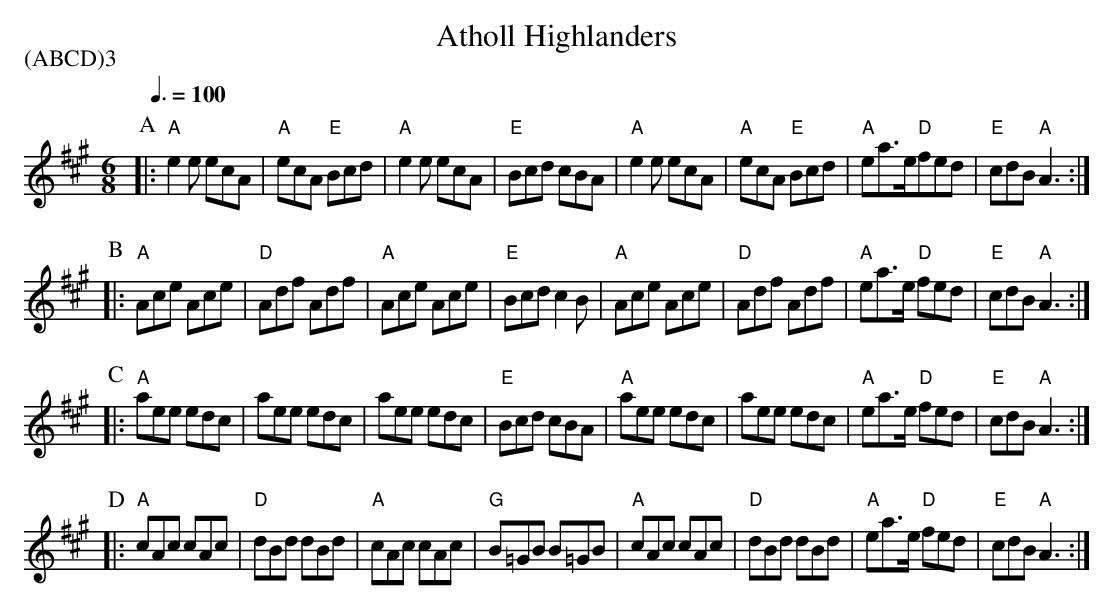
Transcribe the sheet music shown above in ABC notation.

X:1
T: Atholl Highlanders
P:(ABCD)3
M: 6/8
L: 1/8
Q:3/8=100
K: Amaj
[P:A]|:"A"e2e ecA|"A"ecA "E"Bcd|"A"e2e ecA|"E"Bcd cBA|"A"e2e ecA|"A"ecA "E"Bcd|"A"ea>e"D"fed|"E"cdB "A"A3:|
[P:B]|:"A"Ace Ace|"D"Adf Adf|"A"Ace Ace|"E"Bcd c2B|"A"Ace Ace|"D"Adf Adf|"A"ea>e "D"fed|"E"cdB "A"A3:|
[P:C]|:"A"aee edc|aee edc|aee edc|"E"Bcd cBA|"A"aee edc|aee edc|"A"ea>e "D"fed|"E"cdB "A"A3:|
[P:D]|:"A"cAc cAc|"D"dBd dBd|"A"cAc cAc|"G"B=GB B=GB|"A"cAc cAc|"D"dBd dBd|"A"ea>e "D"fed|"E"cdB "A"A3:|
